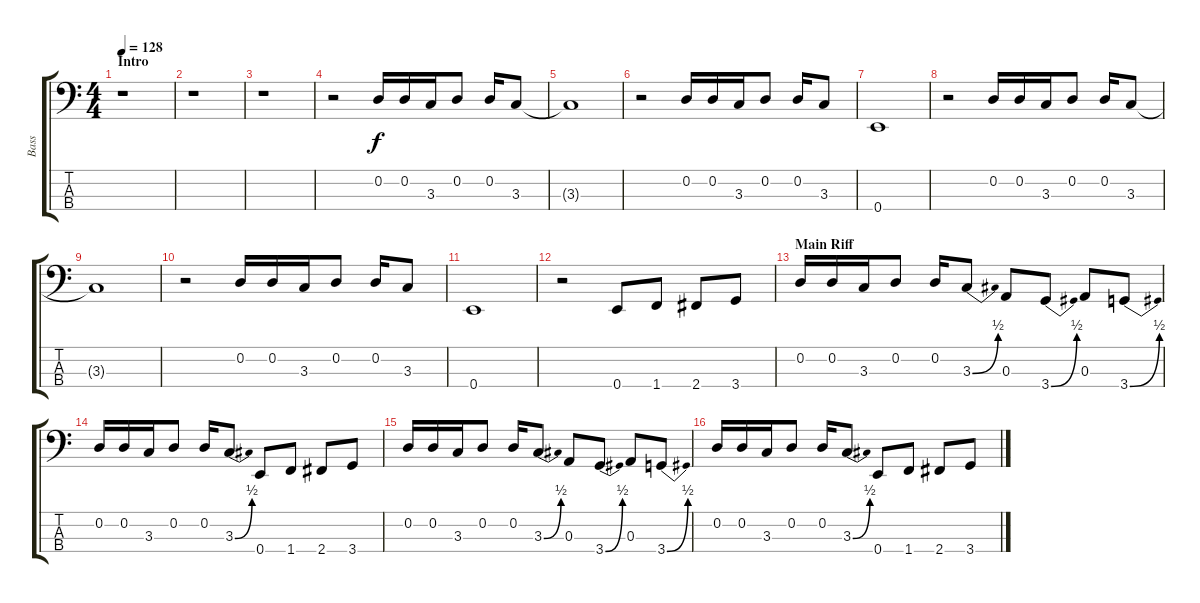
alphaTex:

\track ("Bass" "Bass") {instrument electricbassfinger}
\staff {score tabs}
\tuning (G2 D2 A1 E1) {hide}
\ts (4 4)
\section ("" "Intro")
\tempo 128
\clef f4
\ks c
r.1{dy f instrument electricbassfinger} |
r.1 |
r.1 |
r.2 0.2.16 0.2.16 3.3.16 0.2.8 0.2.16 3.3.8 |
3.3{t}.1 |
r.2 0.2.16 0.2.16 3.3.16 0.2.8 0.2.16 3.3.8 |
0.4.1 |
r.2 0.2.16 0.2.16 3.3.16 0.2.8 0.2.16 3.3.8 |
3.3{t}.1 |
r.2 0.2.16 0.2.16 3.3.16 0.2.8 0.2.16 3.3.8 |
0.4.1 |
r.2 0.4.8 1.4.8 2.4.8 3.4.8 |
\section ("" "Main Riff")
0.2.16 0.2.16 3.3.16 0.2.8 0.2.16 3.3{be (bend 0 0 60 2)}.8 0.3.8 3.4{be (bend 0 0 60 2)}.8 0.3.8 3.4{be (bend 0 0 60 2)}.8 |
0.2.16 0.2.16 3.3.16 0.2.8 0.2.16 3.3{be (bend 0 0 60 2)}.8 0.4.8 1.4.8 2.4.8 3.4.8 |
0.2.16 0.2.16 3.3.16 0.2.8 0.2.16 3.3{be (bend 0 0 60 2)}.8 0.3.8 3.4{be (bend 0 0 60 2)}.8 0.3.8 3.4{be (bend 0 0 60 2)}.8 |
0.2.16 0.2.16 3.3.16 0.2.8 0.2.16 3.3{be (bend 0 0 60 2)}.8 0.4.8 1.4.8 2.4.8 3.4.8
